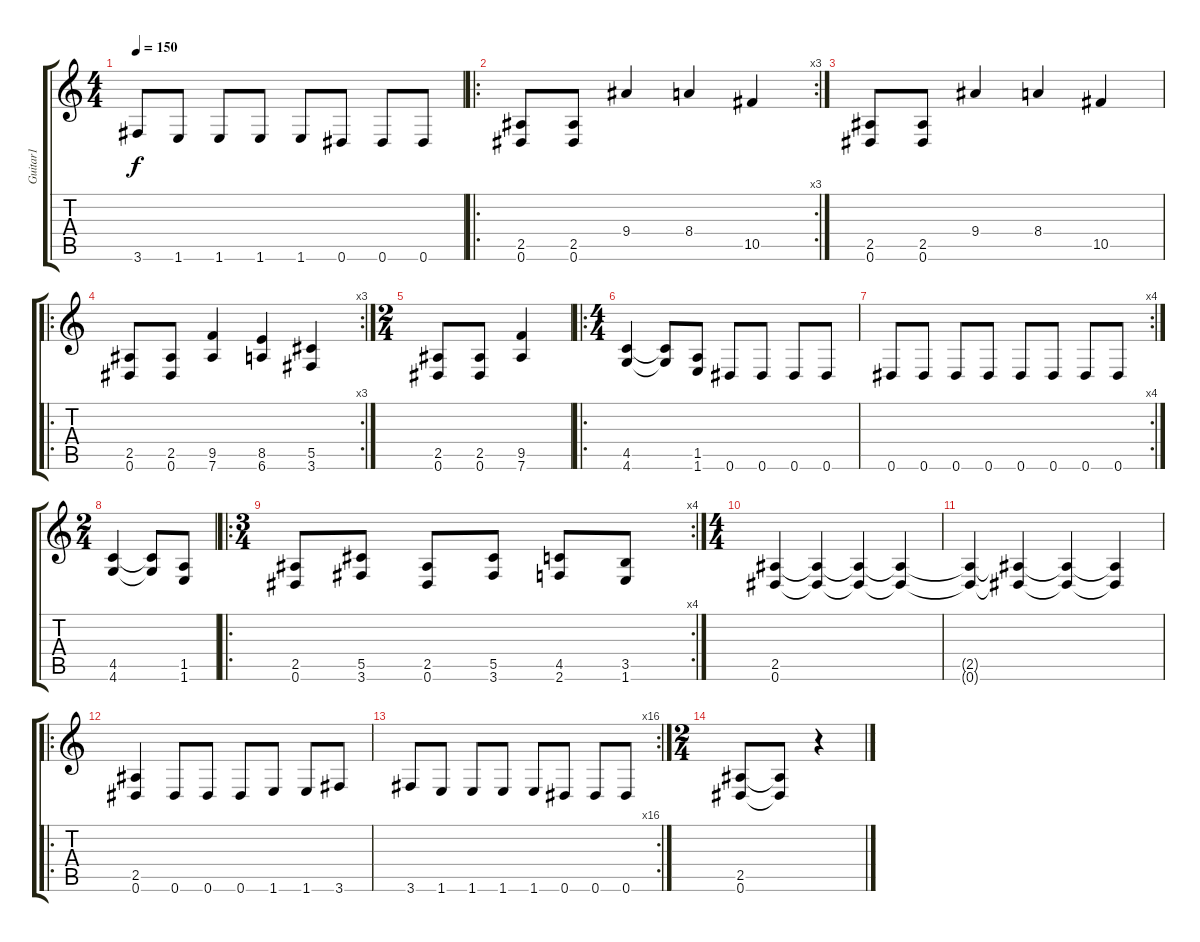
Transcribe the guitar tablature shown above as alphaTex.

\track ("Guitar1" "Guitar1") {instrument distortionguitar}
\staff {score tabs}
\tuning (Eb4 Bb3 Gb3 Db3 Ab2 Eb2) {hide}
\ts (4 4)
\tempo 150
\clef g2
\ks c
3.6.8{dy f} 1.6.8 1.6.8 1.6.8 1.6.8 0.6.8 0.6.8 0.6.8 |
\ro
\rc 3
(2.5 0.6).8 (2.5 0.6).8 9.4.4 8.4.4 10.5.4 |
(2.5 0.6).8 (2.5 0.6).8 9.4.4 8.4.4 10.5.4 |
\ro
\rc 3
(2.5 0.6).8 (2.5 0.6).8 (9.5 7.6).4 (8.5 6.6).4 (5.5 3.6).4 |
\ts (2 4)
(2.5 0.6).8 (2.5 0.6).8 (9.5 7.6).4 |
\ro
\ts (4 4)
(4.5 4.6).4 (4.5{t} 4.6{t}).8 (1.5 1.6).8 0.6.8 0.6.8 0.6.8 0.6.8 |
\rc 4
0.6.8 0.6.8 0.6.8 0.6.8 0.6.8 0.6.8 0.6.8 0.6.8 |
\ts (2 4)
(4.5 4.6).4 (4.5{t} 4.6{t}).8 (1.5 1.6).8 |
\ro
\rc 4
\ts (3 4)
(2.5 0.6).8 (5.5 3.6).8 (2.5 0.6).8 (5.5 3.6).8 (4.5 2.6).8 (3.5 1.6).8 |
\ts (4 4)
(2.5 0.6).4 (2.5{t} 0.6{t}).4 (2.5{t} 0.6{t}).4 (2.5{t} 0.6{t}).4 |
(2.5{t} 0.6{t}).4 (2.5{t} 0.6{t}).4 (2.5{t} 0.6{t}).4 (2.5{t} 0.6{t}).4 |
\ro
(2.5 0.6).4 0.6.8 0.6.8 0.6.8 1.6.8 1.6.8 3.6.8 |
\rc 16
3.6.8 1.6.8 1.6.8 1.6.8 1.6.8 0.6.8 0.6.8 0.6.8 |
\ts (2 4)
(2.5 0.6).8 (2.5{t} 0.6{t}).8 r.4
